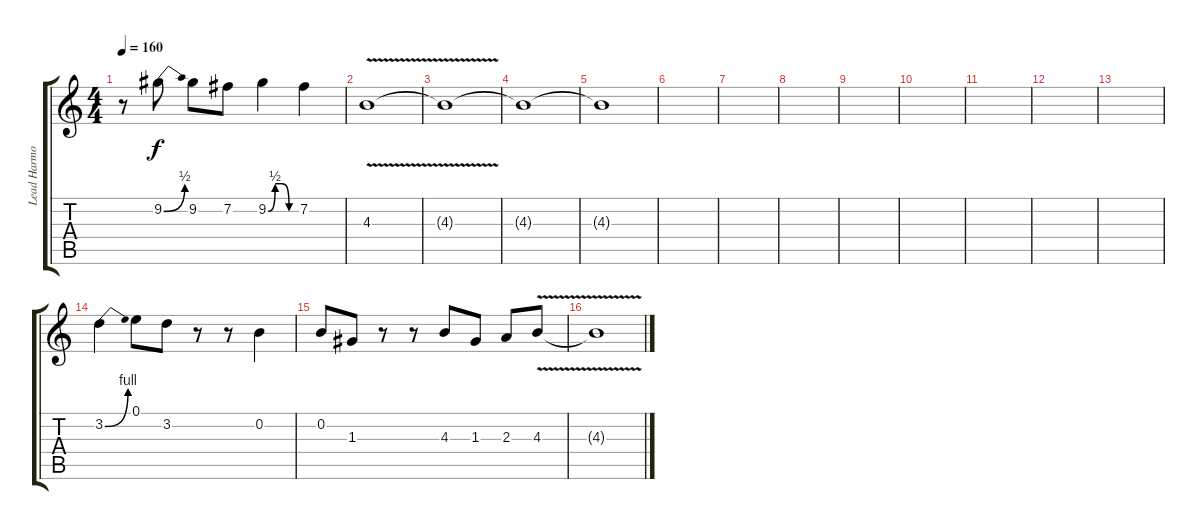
\track ("Lead Harmony 2" "Lead Harmo") {instrument overdrivenguitar}
\staff {score tabs}
\tuning (E4 B3 G3 D3 A2 E2) {hide}
\ts (4 4)
\tempo 160
\clef g2
\ks c
r.8{dy f} 9.2{be (bend 0 0 60 2)}.8 9.2.8 7.2.8 9.2{be (custom 0 0 15 2 30 2 45 0 60 0)}.4 7.2.4 |
4.3{v}.1 |
4.3{t}.1 |
4.3{t}.1 |
4.3{t}.1{volume 0} |
|
|
|
|
|
|
|
|
3.2{be (bend 0 0 60 4)}.4 0.1.8 3.2.8 r.8 r.8 0.2.4 |
0.2.8 1.3.8 r.8 r.8 4.3.8 1.3.8 2.3.8 4.3{v}.8 |
4.3{t}.1
